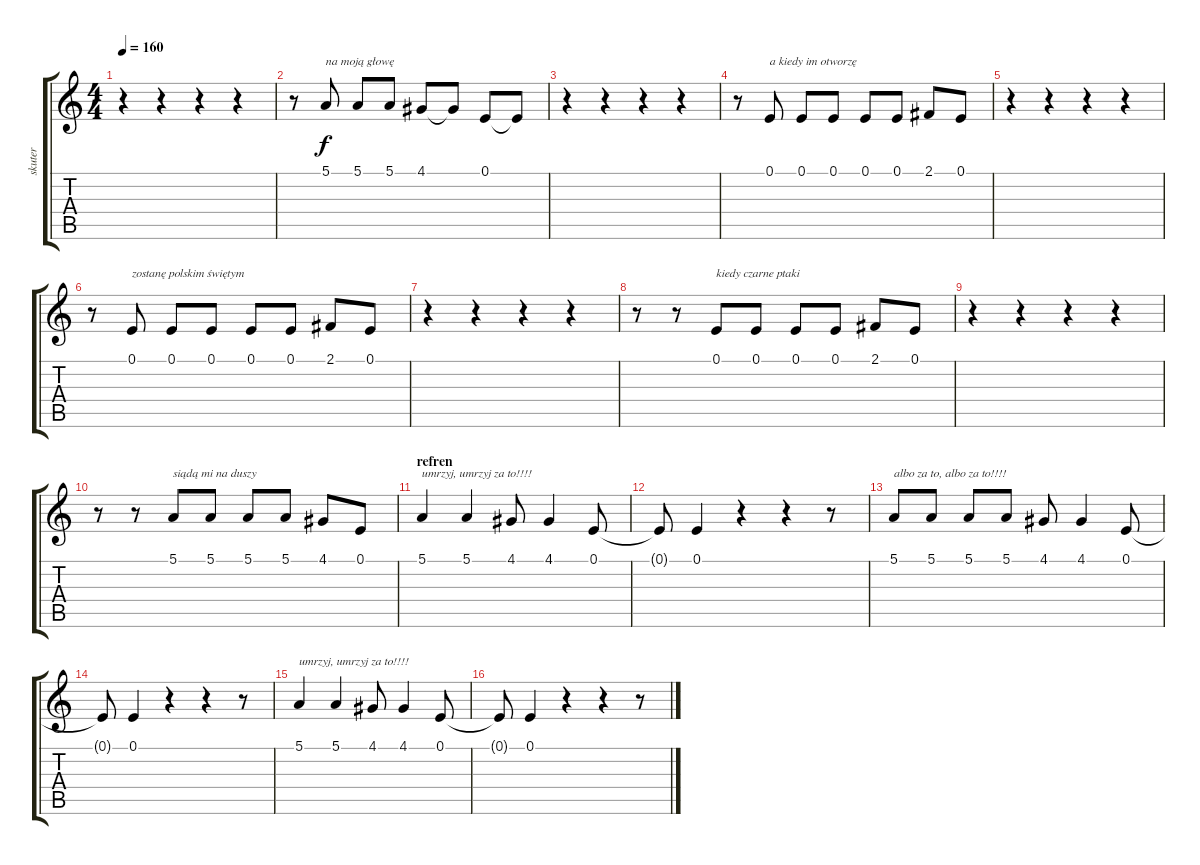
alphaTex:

\track ("skuter" "skuter") {instrument voiceoohs}
\staff {score tabs}
\tuning (E4 B3 G3 D3 A2 E2) {hide}
\ts (4 4)
\tempo 160
\clef g2
\ks c
r.4{dy f} r.4 r.4 r.4 |
r.8 5.1.8{txt "na moją głowę"} 5.1.8 5.1.8 4.1.8 4.1{t}.8 0.1.8 0.1{t}.8 |
r.4 r.4 r.4 r.4 |
r.8 0.1.8{txt "a kiedy im otworzę"} 0.1.8 0.1.8 0.1.8 0.1.8 2.1.8 0.1.8 |
r.4 r.4 r.4 r.4 |
r.8 0.1.8{txt "zostanę polskim świętym"} 0.1.8 0.1.8 0.1.8 0.1.8 2.1.8 0.1.8 |
r.4 r.4 r.4 r.4 |
r.8 r.8 0.1.8{txt "kiedy czarne ptaki"} 0.1.8 0.1.8 0.1.8 2.1.8 0.1.8 |
r.4 r.4 r.4 r.4 |
r.8 r.8 5.1.8{txt "siądą mi na duszy"} 5.1.8 5.1.8 5.1.8 4.1.8 0.1.8 |
\section ("" "refren")
5.1.4{txt "umrzyj, umrzyj za to!!!!"} 5.1.4 4.1.8 4.1.4 0.1.8 |
0.1{t}.8 0.1.4 r.4 r.4 r.8 |
5.1.8{txt "albo za to, albo za to!!!!"} 5.1.8 5.1.8 5.1.8 4.1.8 4.1.4 0.1.8 |
0.1{t}.8 0.1.4 r.4 r.4 r.8 |
5.1.4{txt "umrzyj, umrzyj za to!!!!"} 5.1.4 4.1.8 4.1.4 0.1.8 |
0.1{t}.8 0.1.4 r.4 r.4 r.8
